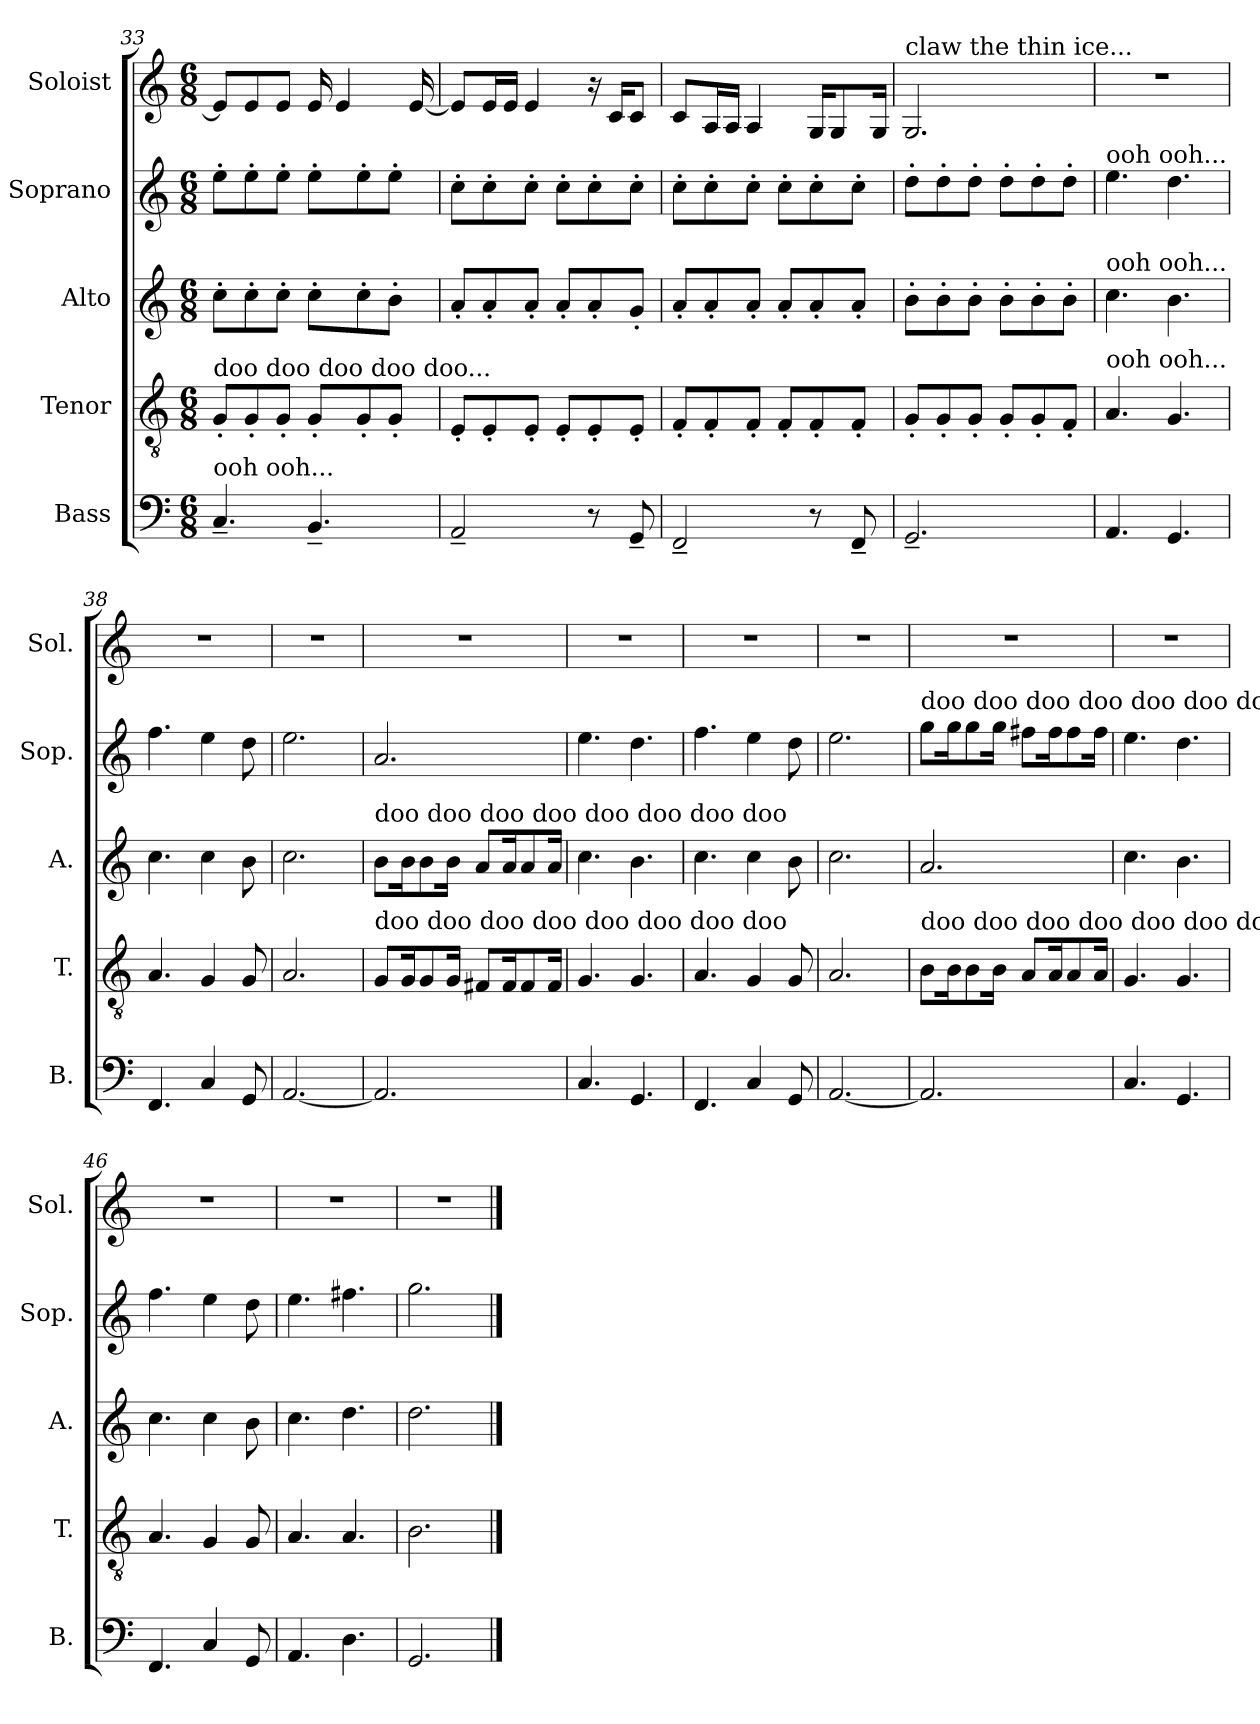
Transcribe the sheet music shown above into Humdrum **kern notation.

**kern	**kern	**kern	**kern	**kern
*part5	*part4	*part3	*part2	*part1
*staff5	*staff4	*staff3	*staff2	*staff1
*I"Bass	*I"Tenor	*I"Alto	*I"Soprano	*I"Soloist
*I'B.	*I'T.	*I'A.	*I'Sop.	*I'Sol.
*clefF4	*clefGv2	*clefG2	*clefG2	*clefG2
*k[]	*k[]	*k[]	*k[]	*k[]
*M6/8	*M6/8	*M6/8	*M6/8	*M6/8
=33	=33	=33	=33	=33
!	!LO:TX:a:t=doo doo doo doo doo...	!	!	!
!LO:TX:a:t=ooh        ooh...	!	!	!	!
4.C~/	8G'/L	8cc'\L	8ee'\L	8e/L]
.	8G'/	8cc'\	8ee'\	8e/
.	8G'/J	8cc'\J	8ee'\J	8e/J
4.BB~/	8G'/L	8cc'\L	8ee'\L	16e/
.	.	.	.	4e/
.	8G'/	8cc'\	8ee'\	.
.	8G'/J	8b'\J	8ee'\J	.
.	.	.	.	[16e/
=34	=34	=34	=34	=34
2AA~/	8E'/L	8a'/L	8cc'\L	8e/L]
.	8E'/	8a'/	8cc'\	16e/L
.	.	.	.	16e/JJ
.	8E'/J	8a'/J	8cc'\J	4e/
.	8E'/L	8a'/L	8cc'\L	.
8r	8E'/	8a'/	8cc'\	16r
.	.	.	.	16c/KL
8GG~/	8E'/J	8g'/J	8cc'\J	8c/J
=35	=35	=35	=35	=35
2FF~/	8F'/L	8a'/L	8cc'\L	8c/L
.	8F'/	8a'/	8cc'\	16A/L
.	.	.	.	16A/JJ
.	8F'/J	8a'/J	8cc'\J	4A/
.	8F'/L	8a'/L	8cc'\L	.
8r	8F'/	8a'/	8cc'\	16G/KL
.	.	.	.	8G/
8FF~/	8F'/J	8a'/J	8cc'\J	.
.	.	.	.	16G/Jk
!!LO:PB:g=z
=36	=36	=36	=36	=36
!	!	!	!	!LO:TX:a:t=claw the thin ice...
2.GG~/	8G'/L	8b'\L	8dd'\L	2.G/
.	8G'/	8b'\	8dd'\	.
.	8G'/J	8b'\J	8dd'\J	.
.	8G'/L	8b'\L	8dd'\L	.
.	8G'/	8b'\	8dd'\	.
.	8F'/J	8b'\J	8dd'\J	.
=37	=37	=37	=37	=37
!	!	!	!LO:TX:a:t=ooh    ooh...	!
!	!	!LO:TX:a:t=ooh    ooh...	!	!
!	!LO:TX:a:t=ooh    ooh...	!	!	!
4.AA/	4.A/	4.cc\	4.ee\	2.r
4.GG/	4.G/	4.b\	4.dd\	.
=38	=38	=38	=38	=38
4.FF/	4.A/	4.cc\	4.ff\	2.r
4C/	4G/	4cc\	4ee\	.
8GG/	8G/	8b\	8dd\	.
=39	=39	=39	=39	=39
[2.AA/	2.A/	2.cc\	2.ee\	2.r
=40	=40	=40	=40	=40
!	!	!LO:TX:a:t=doo doo doo doo doo doo doo doo	!	!
!	!LO:TX:a:t=doo doo doo doo doo doo doo doo	!	!	!
2.AA/]	8G/L	8b\L	2.a/	2.r
.	16G/K	16b\K	.	.
.	8G/	8b\	.	.
.	16G/Jk	16b\Jk	.	.
.	8F#X/L	8a/L	.	.
.	16F#/K	16a/K	.	.
.	8F#/	8a/	.	.
.	16F#/Jk	16a/Jk	.	.
=41	=41	=41	=41	=41
4.C/	4.G/	4.cc\	4.ee\	2.r
4.GG/	4.G/	4.b\	4.dd\	.
=42	=42	=42	=42	=42
4.FF/	4.A/	4.cc\	4.ff\	2.r
4C/	4G/	4cc\	4ee\	.
8GG/	8G/	8b\	8dd\	.
=43	=43	=43	=43	=43
[2.AA/	2.A/	2.cc\	2.ee\	2.r
!!LO:LB:g=z
=44	=44	=44	=44	=44
!	!	!	!LO:TX:a:t=doo doo doo doo doo doo doo doo	!
!	!LO:TX:a:t=doo doo doo doo doo doo doo doo	!	!	!
2.AA/]	8B\L	2.a/	8gg\L	2.r
.	16B\K	.	16gg\K	.
.	8B\	.	8gg\	.
.	16B\Jk	.	16gg\Jk	.
.	8A/L	.	8ff#X\L	.
.	16A/K	.	16ff#\K	.
.	8A/	.	8ff#\	.
.	16A/Jk	.	16ff#\Jk	.
=45	=45	=45	=45	=45
4.C/	4.G/	4.cc\	4.ee\	2.r
4.GG/	4.G/	4.b\	4.dd\	.
=46	=46	=46	=46	=46
4.FF/	4.A/	4.cc\	4.ff\	2.r
4C/	4G/	4cc\	4ee\	.
8GG/	8G/	8b\	8dd\	.
=47	=47	=47	=47	=47
4.AA/	4.A/	4.cc\	4.ee\	2.r
4.D\	4.A/	4.dd\	4.ff#X\	.
=48	=48	=48	=48	=48
2.GG/	2.B\	2.dd\	2.gg\	2.r
==	==	==	==	==
*-	*-	*-	*-	*-
